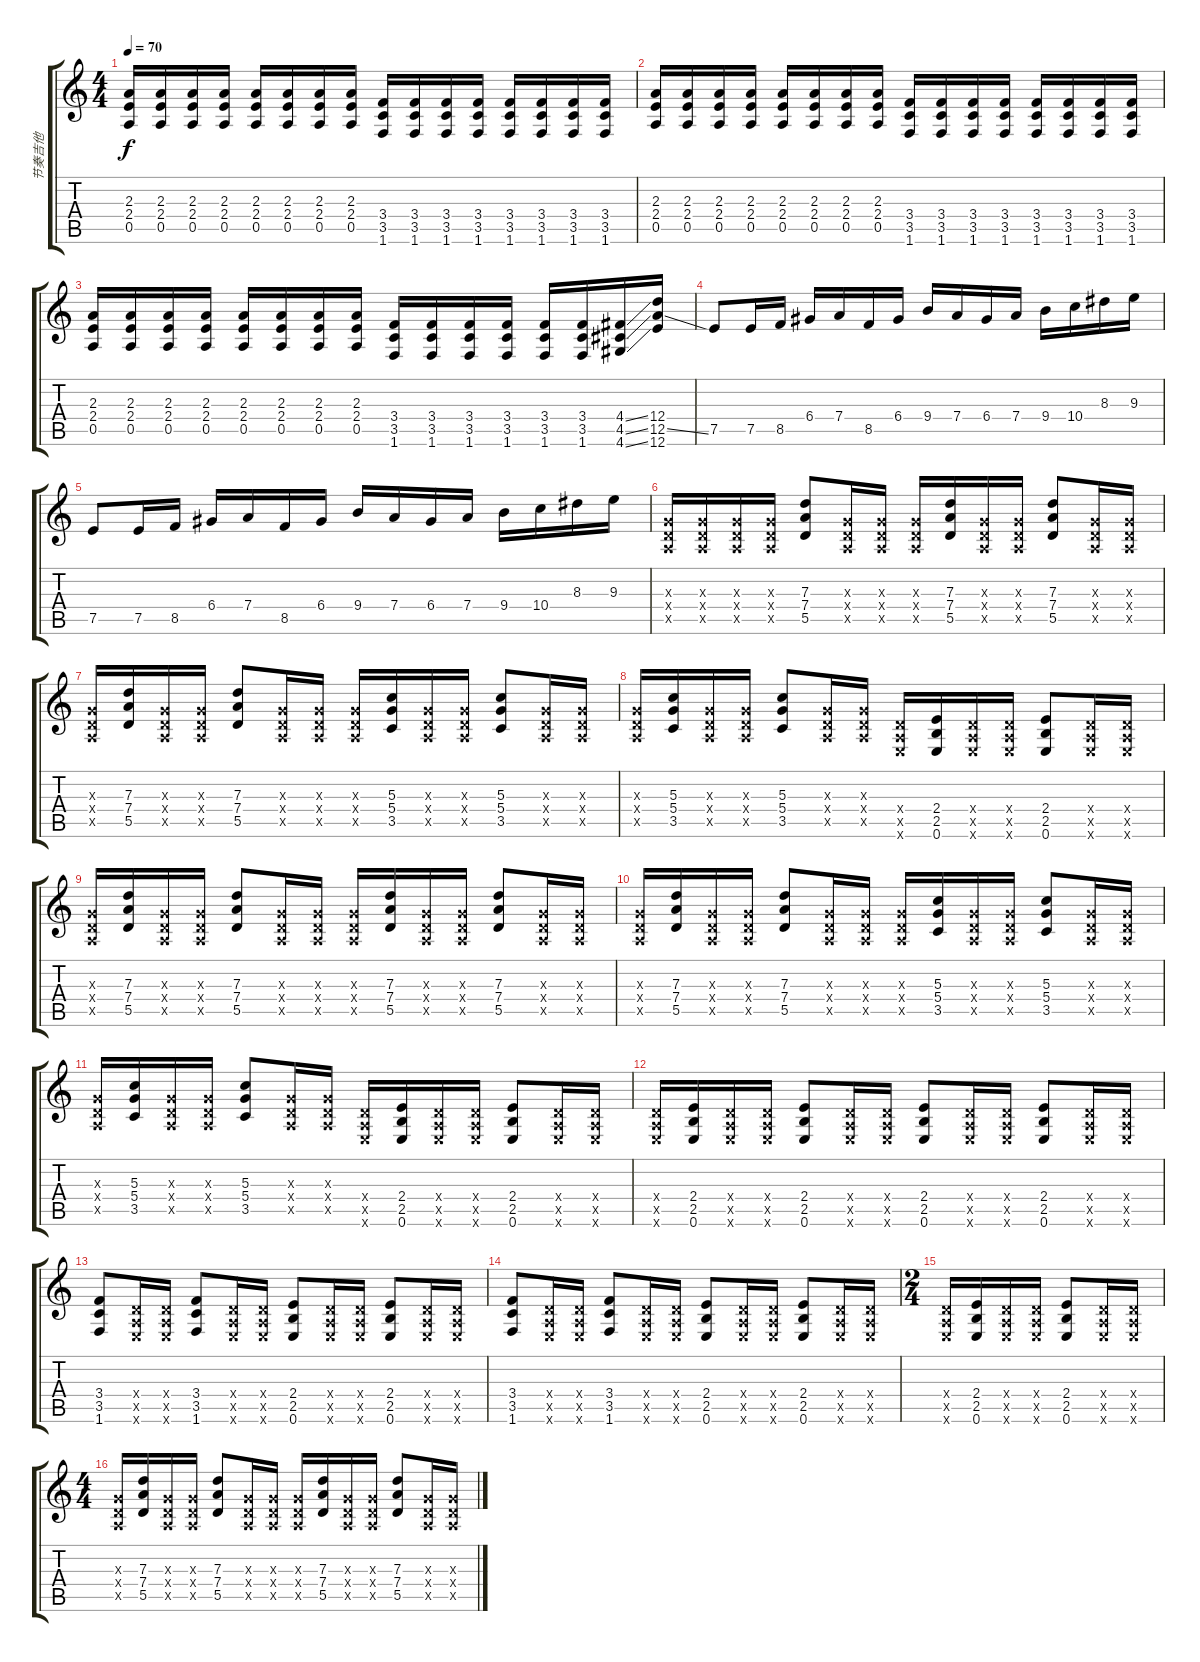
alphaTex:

\track ("节奏吉他" "节奏吉他") {instrument electricguitarclean}
\staff {score tabs}
\tuning (E4 B3 G3 D3 A2 E2) {hide}
\ts (4 4)
\tempo 70
\clef g2
\ks c
(2.3 2.4 0.5).16{dy f} (2.3 2.4 0.5).16 (2.3 2.4 0.5).16 (2.3 2.4 0.5).16 (2.3 2.4 0.5).16 (2.3 2.4 0.5).16 (2.3 2.4 0.5).16 (2.3 2.4 0.5).16 (3.4 3.5 1.6).16 (3.4 3.5 1.6).16 (3.4 3.5 1.6).16 (3.4 3.5 1.6).16 (3.4 3.5 1.6).16 (3.4 3.5 1.6).16 (3.4 3.5 1.6).16 (3.4 3.5 1.6).16 |
(2.3 2.4 0.5).16 (2.3 2.4 0.5).16 (2.3 2.4 0.5).16 (2.3 2.4 0.5).16 (2.3 2.4 0.5).16 (2.3 2.4 0.5).16 (2.3 2.4 0.5).16 (2.3 2.4 0.5).16 (3.4 3.5 1.6).16 (3.4 3.5 1.6).16 (3.4 3.5 1.6).16 (3.4 3.5 1.6).16 (3.4 3.5 1.6).16 (3.4 3.5 1.6).16 (3.4 3.5 1.6).16 (3.4 3.5 1.6).16 |
(2.3 2.4 0.5).16 (2.3 2.4 0.5).16 (2.3 2.4 0.5).16 (2.3 2.4 0.5).16 (2.3 2.4 0.5).16 (2.3 2.4 0.5).16 (2.3 2.4 0.5).16 (2.3 2.4 0.5).16 (3.4 3.5 1.6).16 (3.4 3.5 1.6).16 (3.4 3.5 1.6).16 (3.4 3.5 1.6).16 (3.4 3.5 1.6).16 (3.4 3.5 1.6).16 (4.4{ss} 4.5{ss} 4.6{ss}).16 (12.4 12.5{ss} 12.6).16 |
7.5.8 7.5.16 8.5.16 6.4.16 7.4.16 8.5.16 6.4.16 9.4.16 7.4.16 6.4.16 7.4.16 9.4.16 10.4.16 8.3.16 9.3.16 |
7.5.8 7.5.16 8.5.16 6.4.16 7.4.16 8.5.16 6.4.16 9.4.16 7.4.16 6.4.16 7.4.16 9.4.16 10.4.16 8.3.16 9.3.16 |
(0.3{x} 0.4{x} 0.5{x}).16{volume 16 instrument overdrivenguitar} (0.3{x} 0.4{x} 0.5{x}).16 (0.3{x} 0.4{x} 0.5{x}).16 (0.3{x} 0.4{x} 0.5{x}).16 (7.3 7.4 5.5).8 (0.3{x} 0.4{x} 0.5{x}).16 (0.3{x} 0.4{x} 0.5{x}).16 (0.3{x} 0.4{x} 0.5{x}).16 (7.3 7.4 5.5).16 (0.3{x} 0.4{x} 0.5{x}).16 (0.3{x} 0.4{x} 0.5{x}).16 (7.3 7.4 5.5).8 (0.3{x} 0.4{x} 0.5{x}).16 (0.3{x} 0.4{x} 0.5{x}).16 |
(0.3{x} 0.4{x} 0.5{x}).16 (7.3 7.4 5.5).16 (0.3{x} 0.4{x} 0.5{x}).16 (0.3{x} 0.4{x} 0.5{x}).16 (7.3 7.4 5.5).8 (0.3{x} 0.4{x} 0.5{x}).16 (0.3{x} 0.4{x} 0.5{x}).16 (0.3{x} 0.4{x} 0.5{x}).16 (5.3 5.4 3.5).16 (0.3{x} 0.4{x} 0.5{x}).16 (0.3{x} 0.4{x} 0.5{x}).16 (5.3 5.4 3.5).8 (0.3{x} 0.4{x} 0.5{x}).16 (0.3{x} 0.4{x} 0.5{x}).16 |
(0.3{x} 0.4{x} 0.5{x}).16 (5.3 5.4 3.5).16 (0.3{x} 0.4{x} 0.5{x}).16 (0.3{x} 0.4{x} 0.5{x}).16 (5.3 5.4 3.5).8 (0.3{x} 0.4{x} 0.5{x}).16 (0.3{x} 0.4{x} 0.5{x}).16 (0.4{x} 0.5{x} 0.6{x}).16 (2.4 2.5 0.6).16 (0.4{x} 0.5{x} 0.6{x}).16 (0.4{x} 0.5{x} 0.6{x}).16 (2.4 2.5 0.6).8 (0.4{x} 0.5{x} 0.6{x}).16 (0.4{x} 0.5{x} 0.6{x}).16 |
(0.3{x} 0.4{x} 0.5{x}).16 (7.3 7.4 5.5).16 (0.3{x} 0.4{x} 0.5{x}).16 (0.3{x} 0.4{x} 0.5{x}).16 (7.3 7.4 5.5).8 (0.3{x} 0.4{x} 0.5{x}).16 (0.3{x} 0.4{x} 0.5{x}).16 (0.3{x} 0.4{x} 0.5{x}).16 (7.3 7.4 5.5).16 (0.3{x} 0.4{x} 0.5{x}).16 (0.3{x} 0.4{x} 0.5{x}).16 (7.3 7.4 5.5).8 (0.3{x} 0.4{x} 0.5{x}).16 (0.3{x} 0.4{x} 0.5{x}).16 |
(0.3{x} 0.4{x} 0.5{x}).16 (7.3 7.4 5.5).16 (0.3{x} 0.4{x} 0.5{x}).16 (0.3{x} 0.4{x} 0.5{x}).16 (7.3 7.4 5.5).8 (0.3{x} 0.4{x} 0.5{x}).16 (0.3{x} 0.4{x} 0.5{x}).16 (0.3{x} 0.4{x} 0.5{x}).16 (5.3 5.4 3.5).16 (0.3{x} 0.4{x} 0.5{x}).16 (0.3{x} 0.4{x} 0.5{x}).16 (5.3 5.4 3.5).8 (0.3{x} 0.4{x} 0.5{x}).16 (0.3{x} 0.4{x} 0.5{x}).16 |
(0.3{x} 0.4{x} 0.5{x}).16 (5.3 5.4 3.5).16 (0.3{x} 0.4{x} 0.5{x}).16 (0.3{x} 0.4{x} 0.5{x}).16 (5.3 5.4 3.5).8 (0.3{x} 0.4{x} 0.5{x}).16 (0.3{x} 0.4{x} 0.5{x}).16 (0.4{x} 0.5{x} 0.6{x}).16 (2.4 2.5 0.6).16 (0.4{x} 0.5{x} 0.6{x}).16 (0.4{x} 0.5{x} 0.6{x}).16 (2.4 2.5 0.6).8 (0.4{x} 0.5{x} 0.6{x}).16 (0.4{x} 0.5{x} 0.6{x}).16 |
(0.4{x} 0.5{x} 0.6{x}).16 (2.4 2.5 0.6).16 (0.4{x} 0.5{x} 0.6{x}).16 (0.4{x} 0.5{x} 0.6{x}).16 (2.4 2.5 0.6).8 (0.4{x} 0.5{x} 0.6{x}).16 (0.4{x} 0.5{x} 0.6{x}).16 (2.4 2.5 0.6).8 (0.4{x} 0.5{x} 0.6{x}).16 (0.4{x} 0.5{x} 0.6{x}).16 (2.4 2.5 0.6).8 (0.4{x} 0.5{x} 0.6{x}).16 (0.4{x} 0.5{x} 0.6{x}).16 |
(3.4 3.5 1.6).8 (0.4{x} 0.5{x} 0.6{x}).16 (0.4{x} 0.5{x} 0.6{x}).16 (3.4 3.5 1.6).8 (0.4{x} 0.5{x} 0.6{x}).16 (0.4{x} 0.5{x} 0.6{x}).16 (2.4 2.5 0.6).8 (0.4{x} 0.5{x} 0.6{x}).16 (0.4{x} 0.5{x} 0.6{x}).16 (2.4 2.5 0.6).8 (0.4{x} 0.5{x} 0.6{x}).16 (0.4{x} 0.5{x} 0.6{x}).16 |
(3.4 3.5 1.6).8 (0.4{x} 0.5{x} 0.6{x}).16 (0.4{x} 0.5{x} 0.6{x}).16 (3.4 3.5 1.6).8 (0.4{x} 0.5{x} 0.6{x}).16 (0.4{x} 0.5{x} 0.6{x}).16 (2.4 2.5 0.6).8 (0.4{x} 0.5{x} 0.6{x}).16 (0.4{x} 0.5{x} 0.6{x}).16 (2.4 2.5 0.6).8 (0.4{x} 0.5{x} 0.6{x}).16 (0.4{x} 0.5{x} 0.6{x}).16 |
\ts (2 4)
(0.4{x} 0.5{x} 0.6{x}).16 (2.4 2.5 0.6).16 (0.4{x} 0.5{x} 0.6{x}).16 (0.4{x} 0.5{x} 0.6{x}).16 (2.4 2.5 0.6).8 (0.4{x} 0.5{x} 0.6{x}).16 (0.4{x} 0.5{x} 0.6{x}).16 |
\ts (4 4)
(0.3{x} 0.4{x} 0.5{x}).16 (7.3 7.4 5.5).16 (0.3{x} 0.4{x} 0.5{x}).16 (0.3{x} 0.4{x} 0.5{x}).16 (7.3 7.4 5.5).8 (0.3{x} 0.4{x} 0.5{x}).16 (0.3{x} 0.4{x} 0.5{x}).16 (0.3{x} 0.4{x} 0.5{x}).16 (7.3 7.4 5.5).16 (0.3{x} 0.4{x} 0.5{x}).16 (0.3{x} 0.4{x} 0.5{x}).16 (7.3 7.4 5.5).8 (0.3{x} 0.4{x} 0.5{x}).16 (0.3{x} 0.4{x} 0.5{x}).16
